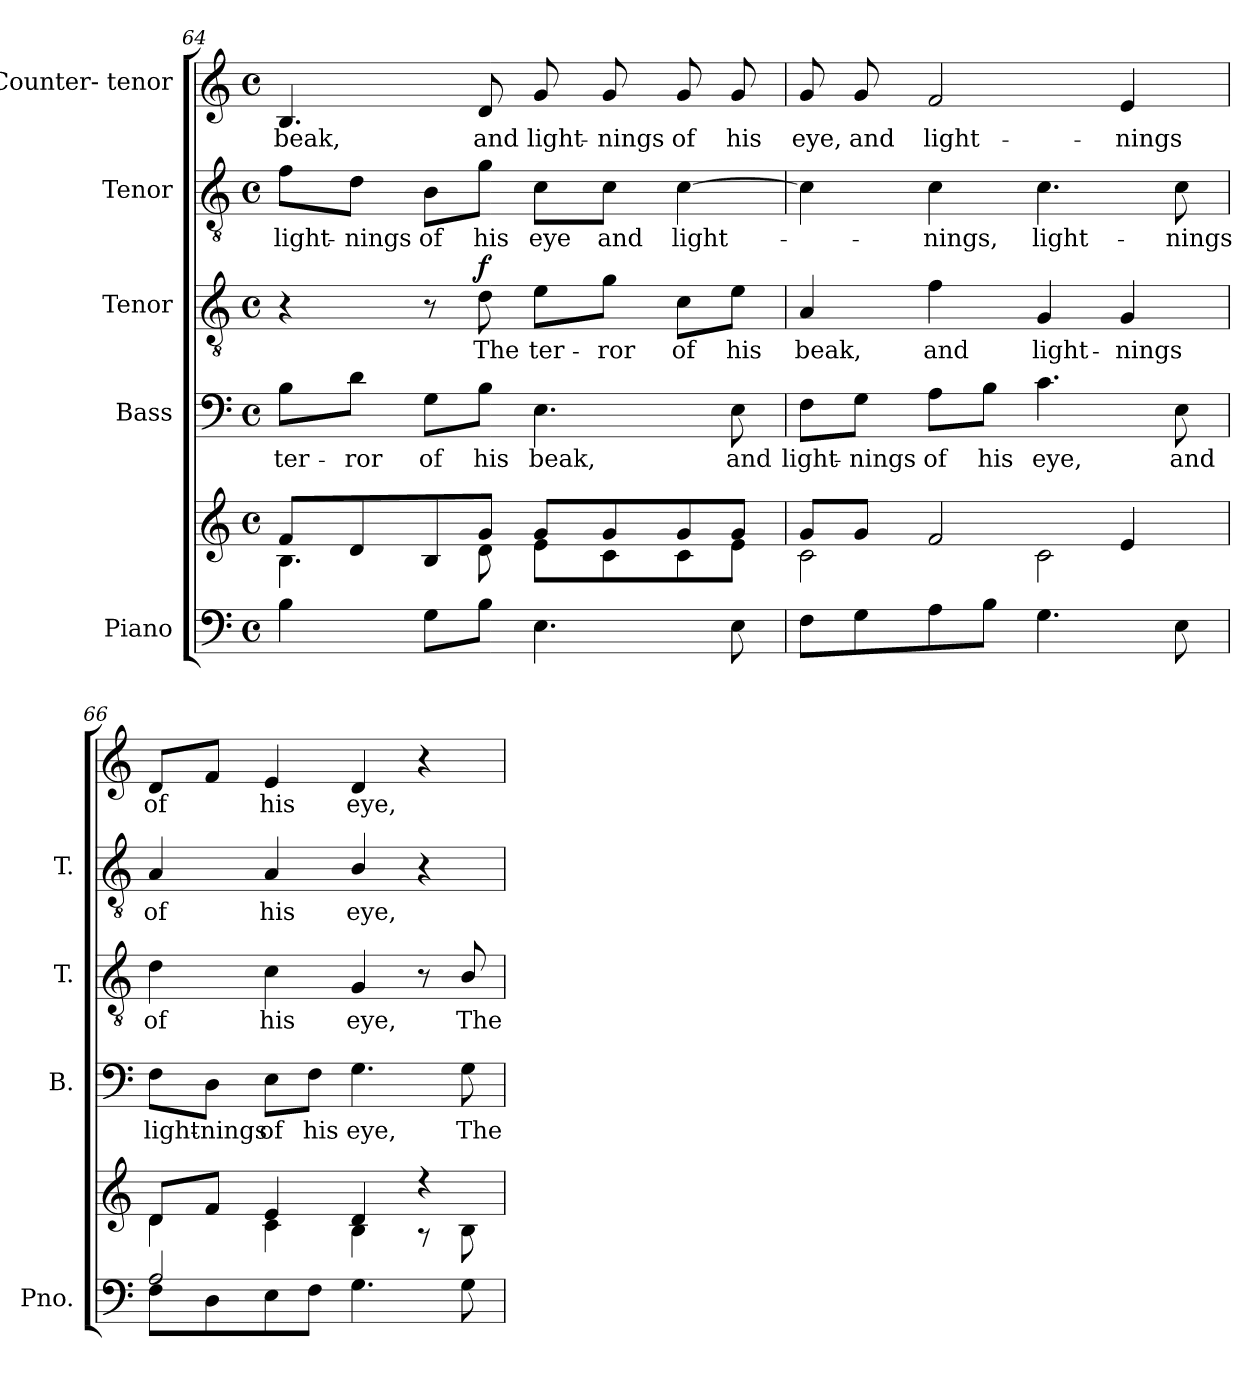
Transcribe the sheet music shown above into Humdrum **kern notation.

**kern	**kern	**kern	**text	**kern	**text	**dynam	**kern	**text	**kern	**text
*part5	*part5	*part4	*part4	*part3	*part3	*part3	*part2	*part2	*part1	*part1
*staff6	*staff5	*staff4	*staff4	*staff3	*staff3	*staff3	*staff2	*staff2	*staff1	*staff1
*I"Piano	*	*I"Bass	*	*I"Tenor	*	*	*I"Tenor	*	*I"Counter- tenor	*
*I'Pno.	*	*I'B.	*	*I'T.	*	*	*I'T.	*	*	*
*clefF4	*clefG2	*clefF4	*	*clefGv2	*	*	*clefGv2	*	*clefG2	*
*	*	*	*	*ITrd7c12	*	*	*ITrd7c12	*	*	*
*k[]	*k[]	*k[]	*	*k[]	*	*	*k[]	*	*k[]	*
*C:	*C:	*C:	*	*C:	*	*	*C:	*	*C:	*
*M4/4	*M4/4	*M4/4	*	*M4/4	*	*	*M4/4	*	*M4/4	*
*met(c)	*met(c)	*met(c)	*	*met(c)	*	*	*met(c)	*	*met(c)	*
=64	=64	=64	=64	=64	=64	=64	=64	=64	=64	=64
*	*^	*	*	*	*	*	*	*	*	*
!	!	!	!	!LO:LY:b:color=#000000	!	!	!	!	!	!	!
!	!	!	!	!	!	!	!	!	!LO:LY:b:color=#000000	!	!
!	!	!	!	!	!	!	!	!	!	!	!LO:LY:b:color=#000000
4Bi\	8fi/L	4.Bi\	8Bi\L	ter-	4r	.	.	8Fi\L	light-	4.Bi/	beak,
!	!	!	!	!LO:LY:b:color=#000000	!	!	!	!	!	!	!
!	!	!	!	!	!	!	!	!	!LO:LY:b:color=#000000	!	!
.	8di/	.	8di\J	-ror	.	.	.	8Di\J	-nings	.	.
!	!	!	!	!LO:LY:b:color=#000000	!	!	!	!	!	!	!
!	!	!	!	!	!	!	!	!	!LO:LY:b:color=#000000	!	!
8Gi\L	8Bi/	.	8Gi\L	of	8r	.	.	8BBi\L	of	.	.
!	!	!	!	!LO:LY:b:color=#000000	!	!	!	!	!	!	!
!	!	!	!	!	!	!LO:LY:b:color=#000000	!	!	!	!	!
!	!	!	!	!	!	!	!	!	!LO:LY:b:color=#000000	!	!
!	!	!	!	!	!	!	!	!	!	!	!LO:LY:b:color=#000000
8Bi\J	8gi/J	8di\	8Bi\J	his	8Di\	The	f	8Gi\J	his	8di/	and
!	!	!	!	!LO:LY:b:color=#000000	!	!	!	!	!	!	!
!	!	!	!	!	!	!LO:LY:b:color=#000000	!	!	!	!	!
!	!	!	!	!	!	!	!	!	!LO:LY:b:color=#000000	!	!
!	!	!	!	!	!	!	!	!	!	!	!LO:LY:b:color=#000000
4.Ei\	8gi/L	8ei\L	4.Ei\	beak,	8Ei\L	ter-	.	8Ci\L	eye	8gi/	light-
!	!	!	!	!	!	!LO:LY:b:color=#000000	!	!	!	!	!
!	!	!	!	!	!	!	!	!	!LO:LY:b:color=#000000	!	!
!	!	!	!	!	!	!	!	!	!	!	!LO:LY:b:color=#000000
.	8gi/	8ci\	.	.	8Gi\J	-ror	.	8Ci\J	and	8gi/	-nings
!	!	!	!	!	!	!LO:LY:b:color=#000000	!	!	!	!	!
!	!	!	!	!	!	!	!	!	!LO:LY:b:color=#000000	!	!
!	!	!	!	!	!	!	!	!	!	!	!LO:LY:b:color=#000000
.	8gi/	8ci\	.	.	8Ci\L	of	.	[4Ci\	light-	8gi/	of
!	!	!	!	!LO:LY:b:color=#000000	!	!	!	!	!	!	!
!	!	!	!	!	!	!LO:LY:b:color=#000000	!	!	!	!	!
!	!	!	!	!	!	!	!	!	!	!	!LO:LY:b:color=#000000
8Ei\	8gi/J	8ei\J	8Ei\	and	8Ei\J	his	.	.	.	8gi/	his
=65	=65	=65	=65	=65	=65	=65	=65	=65	=65	=65	=65
!	!	!	!	!LO:LY:b:color=#000000	!	!	!	!	!	!	!
!	!	!	!	!	!	!LO:LY:b:color=#000000	!	!	!	!	!
!	!	!	!	!	!	!	!	!	!	!	!LO:LY:b:color=#000000
8Fi\L	8gi/L	2ci\	8Fi\L	light-	4AAi/	beak,	.	4Ci\]	.	8gi/	eye,
!	!	!	!	!LO:LY:b:color=#000000	!	!	!	!	!	!	!
!	!	!	!	!	!	!	!	!	!	!	!LO:LY:b:color=#000000
8Gi\	8gi/J	.	8Gi\J	-nings	.	.	.	.	.	8gi/	and
!	!	!	!	!LO:LY:b:color=#000000	!	!	!	!	!	!	!
!	!	!	!	!	!	!LO:LY:b:color=#000000	!	!	!	!	!
!	!	!	!	!	!	!	!	!	!LO:LY:b:color=#000000	!	!
!	!	!	!	!	!	!	!	!	!	!	!LO:LY:b:color=#000000
8Ai\	2fi/	.	8Ai\L	of	4Fi\	and	.	4Ci\	-nings,	2fi/	light-
!	!	!	!	!LO:LY:b:color=#000000	!	!	!	!	!	!	!
8Bi\J	.	.	8Bi\J	his	.	.	.	.	.	.	.
!	!	!	!	!LO:LY:b:color=#000000	!	!	!	!	!	!	!
!	!	!	!	!	!	!LO:LY:b:color=#000000	!	!	!	!	!
!	!	!	!	!	!	!	!	!	!LO:LY:b:color=#000000	!	!
4.Gi\	.	2ci\	4.ci\	eye,	4GGi/	light-	.	4.Ci\	light-	.	.
!	!	!	!	!	!	!LO:LY:b:color=#000000	!	!	!	!	!
!	!	!	!	!	!	!	!	!	!	!	!LO:LY:b:color=#000000
.	4ei/	.	.	.	4GGi/	-nings	.	.	.	4ei/	-nings
!	!	!	!	!LO:LY:b:color=#000000	!	!	!	!	!	!	!
!	!	!	!	!	!	!	!	!	!LO:LY:b:color=#000000	!	!
8Ei\	.	.	8Ei\	and	.	.	.	8Ci\	-nings	.	.
!!LO:LB:g=z
=66	=66	=66	=66	=66	=66	=66	=66	=66	=66	=66	=66
*^	*	*	*	*	*	*	*	*	*	*	*
!	!	!	!	!	!LO:LY:b:color=#000000	!	!	!	!	!	!	!
!	!	!	!	!	!	!	!LO:LY:b:color=#000000	!	!	!	!	!
!	!	!	!	!	!	!	!	!	!	!LO:LY:b:color=#000000	!	!
!	!	!	!	!	!	!	!	!	!	!	!	!LO:LY:b:color=#000000
2Ai/	8Fi\L	8di/L	4di\	8Fi\L	light-	4Di\	of	.	4AAi/	of	8di/L	of
!	!	!	!	!	!LO:LY:b:color=#000000	!	!	!	!	!	!	!
.	8Di\	8fi/J	.	8Di\J	-nings	.	.	.	.	.	8fi/J	.
!	!	!	!	!	!LO:LY:b:color=#000000	!	!	!	!	!	!	!
!	!	!	!	!	!	!	!LO:LY:b:color=#000000	!	!	!	!	!
!	!	!	!	!	!	!	!	!	!	!LO:LY:b:color=#000000	!	!
!	!	!	!	!	!	!	!	!	!	!	!	!LO:LY:b:color=#000000
.	8Ei\	4ei/	4ci\	8Ei\L	of	4Ci\	his	.	4AAi/	his	4ei/	his
!	!	!	!	!	!LO:LY:b:color=#000000	!	!	!	!	!	!	!
.	8Fi\J	.	.	8Fi\J	his	.	.	.	.	.	.	.
!	!	!	!	!	!LO:LY:b:color=#000000	!	!	!	!	!	!	!
!	!	!	!	!	!	!	!LO:LY:b:color=#000000	!	!	!	!	!
!	!	!	!	!	!	!	!	!	!	!LO:LY:b:color=#000000	!	!
!	!	!	!	!	!	!	!	!	!	!	!	!LO:LY:b:color=#000000
2ryy	4.Gi\	4di/	4Bi\	4.Gi\	eye,	4GGi/	eye,	.	4BBi/	eye,	4di/	eye,
.	.	4r	8r	.	.	8r	.	.	4r	.	4r	.
!	!	!	!	!	!LO:LY:b:color=#000000	!	!	!	!	!	!	!
!	!	!	!	!	!	!	!LO:LY:b:color=#000000	!	!	!	!	!
.	8Gi\	.	8Bi\	8Gi\	The	8BBi/	The	.	.	.	.	.
*v	*v	*	*	*	*	*	*	*	*	*	*	*
*	*v	*v	*	*	*	*	*	*	*	*	*
=	=	=	=	=	=	=	=	=	=	=
*-	*-	*-	*-	*-	*-	*-	*-	*-	*-	*-
